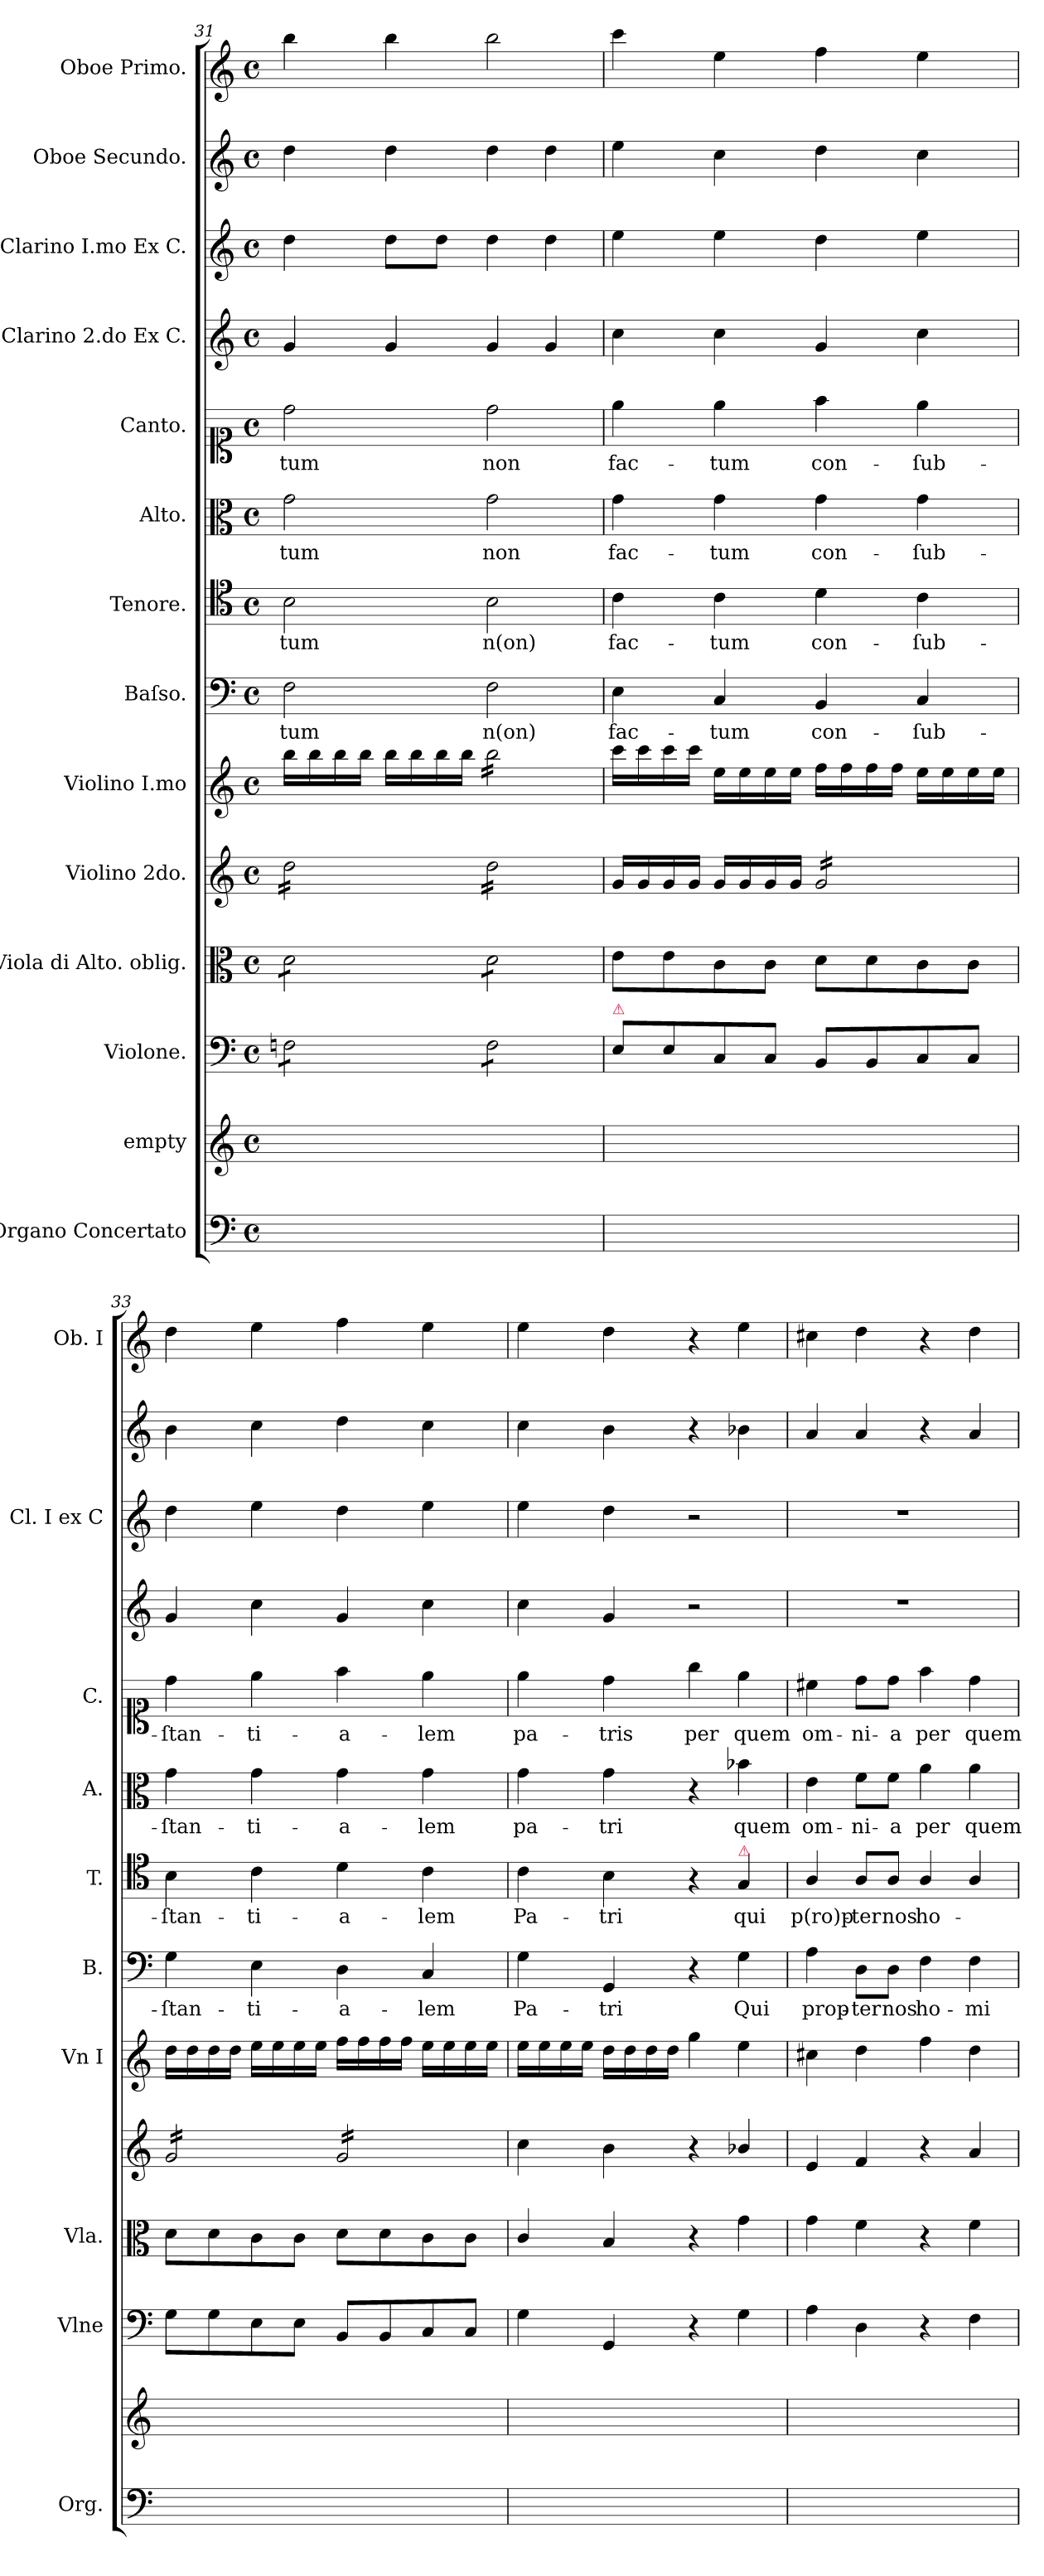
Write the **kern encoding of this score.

**kern	**kern	**kern	**kern	**kern	**kern	**kern	**text	**kern	**text	**kern	**text	**kern	**text	**kern	**kern	**kern	**kern
*part14	*part13	*part12	*part11	*part10	*part9	*part8	*part8	*part7	*part7	*part6	*part6	*part5	*part5	*part4	*part3	*part2	*part1
*staff14	*staff13	*staff12	*staff11	*staff10	*staff9	*staff8	*staff8	*staff7	*staff7	*staff6	*staff6	*staff5	*staff5	*staff4	*staff3	*staff2	*staff1
*I"Organo Concertato	*I"empty	*I"Violone.	*I"Viola di Alto. oblig.	*I"Violino 2do.	*I"Violino I.mo	*I"Baſso.	*	*I"Tenore.	*	*I"Alto.	*	*I"Canto.	*	*I"Clarino 2.do Ex C.	*I"Clarino I.mo Ex C.	*I"Oboe Secundo.	*I"Oboe Primo.
*I'Org.	*	*I'Vlne	*I'Vla.	*	*I'Vn I	*I'B.	*	*I'T.	*	*I'A.	*	*I'C.	*	*	*I'Cl. I ex C	*	*I'Ob. I
*clefF4	*clefG2	*clefF4	*clefC3	*clefG2	*clefG2	*clefF4	*	*clefC4	*	*clefC3	*	*clefC1	*	*clefG2	*clefG2	*clefG2	*clefG2
*k[]	*k[]	*k[]	*k[]	*k[]	*k[]	*k[]	*	*k[]	*	*k[]	*	*k[]	*	*k[]	*k[]	*k[]	*k[]
*C:	*C:	*C:	*C:	*C:	*C:	*C:	*	*C:	*	*C:	*	*C:	*	*C:	*C:	*C:	*C:
*M4/4	*M4/4	*M4/4	*M4/4	*M4/4	*M4/4	*M4/4	*	*M4/4	*	*M4/4	*	*M4/4	*	*M4/4	*M4/4	*M4/4	*M4/4
*met(c)	*met(c)	*met(c)	*met(c)	*met(c)	*met(c)	*met(c)	*	*met(c)	*	*met(c)	*	*met(c)	*	*met(c)	*met(c)	*met(c)	*met(c)
=31	=31	=31	=31	=31	=31	=31	=31	=31	=31	=31	=31	=31	=31	=31	=31	=31	=31
*	*	*tremolo	*	*	*	*	*	*	*	*	*	*	*	*	*	*	*
*	*	*	*tremolo	*	*	*	*	*	*	*	*	*	*	*	*	*	*
*	*	*	*	*tremolo	*	*	*	*	*	*	*	*	*	*	*	*	*
1ryy	1ryy	8Fn\L	8d\L	16dd\LL	16bb\LL	2F\	-tum	2B\	-tum	2g\	-tum	2dd\	-tum	4g/	4dd\	4dd\	4bb\
.	.	.	.	16dd\	16bb\	.	.	.	.	.	.	.	.	.	.	.	.
.	.	8Fn\	8d\	16dd\	16bb\	.	.	.	.	.	.	.	.	.	.	.	.
.	.	.	.	16dd\	16bb\JJ	.	.	.	.	.	.	.	.	.	.	.	.
.	.	8Fn\	8d\	16dd\	16bb\LL	.	.	.	.	.	.	.	.	4g/	8dd\L	4dd\	4bb\
.	.	.	.	16dd\	16bb\	.	.	.	.	.	.	.	.	.	.	.	.
.	.	8Fn\J	8d\J	16dd\	16bb\	.	.	.	.	.	.	.	.	.	8dd\J	.	.
.	.	.	.	16dd\JJ	16bb\JJ	.	.	.	.	.	.	.	.	.	.	.	.
*	*	*	*	*	*tremolo	*	*	*	*	*	*	*	*	*	*	*	*
.	.	8F\L	8d\L	16dd\LL	16bb\LL	2F\	n(on)	2B\	n(on)	2g\	non	2dd\	non	4g/	4dd\	4dd\	2bb\
.	.	.	.	16dd\	16bb\	.	.	.	.	.	.	.	.	.	.	.	.
.	.	8F\	8d\	16dd\	16bb\	.	.	.	.	.	.	.	.	.	.	.	.
.	.	.	.	16dd\	16bb\	.	.	.	.	.	.	.	.	.	.	.	.
.	.	8F\	8d\	16dd\	16bb\	.	.	.	.	.	.	.	.	4g/	4dd\	4dd\	.
.	.	.	.	16dd\	16bb\	.	.	.	.	.	.	.	.	.	.	.	.
.	.	8F\J	8d\J	16dd\	16bb\	.	.	.	.	.	.	.	.	.	.	.	.
*	*	*	*Xtremolo	*	*	*	*	*	*	*	*	*	*	*	*	*	*
*	*	*Xtremolo	*	*	*	*	*	*	*	*	*	*	*	*	*	*	*
.	.	.	.	16dd\JJ	16bb\JJ	.	.	.	.	.	.	.	.	.	.	.	.
*	*	*	*	*	*Xtremolo	*	*	*	*	*	*	*	*	*	*	*	*
*	*	*	*	*Xtremolo	*	*	*	*	*	*	*	*	*	*	*	*	*
=32	=32	=32	=32	=32	=32	=32	=32	=32	=32	=32	=32	=32	=32	=32	=32	=32	=32
!	!	!LO:TX:a:color=crimson:t=⚠	!	!	!	!	!	!	!	!	!	!	!	!	!	!	!
1ryy	1ryy	8E\L	8e\L	16g/LL	16ccc\LL	4E\	fac-	4c\	fac-	4g\	fac-	4ee\	fac-	4cc\	4ee\	4ee\	4ccc\
.	.	.	.	16g/	16ccc\	.	.	.	.	.	.	.	.	.	.	.	.
.	.	8E\	8e\	16g/	16ccc\	.	.	.	.	.	.	.	.	.	.	.	.
.	.	.	.	16g/JJ	16ccc\JJ	.	.	.	.	.	.	.	.	.	.	.	.
.	.	8C/	8c\	16g/LL	16ee\LL	4C/	-tum	4c\	-tum	4g\	-tum	4ee\	-tum	4cc\	4ee\	4cc\	4ee\
.	.	.	.	16g/	16ee\	.	.	.	.	.	.	.	.	.	.	.	.
.	.	8C/J	8c\J	16g/	16ee\	.	.	.	.	.	.	.	.	.	.	.	.
.	.	.	.	16g/JJ	16ee\JJ	.	.	.	.	.	.	.	.	.	.	.	.
*	*	*	*	*tremolo	*	*	*	*	*	*	*	*	*	*	*	*	*
.	.	8BB/L	8d\L	16g/LL	16ff\LL	4BB/	con-	4d\	con-	4g\	con-	4ff\	con-	4g/	4dd\	4dd\	4ff\
.	.	.	.	16g/	16ff\	.	.	.	.	.	.	.	.	.	.	.	.
.	.	8BB/	8d\	16g/	16ff\	.	.	.	.	.	.	.	.	.	.	.	.
.	.	.	.	16g/	16ff\JJ	.	.	.	.	.	.	.	.	.	.	.	.
.	.	8C/	8c\	16g/	16ee\LL	4C/	-ſub-	4c\	-ſub-	4g\	-ſub-	4ee\	-ſub-	4cc\	4ee\	4cc\	4ee\
.	.	.	.	16g/	16ee\	.	.	.	.	.	.	.	.	.	.	.	.
.	.	8C/J	8c\J	16g/	16ee\	.	.	.	.	.	.	.	.	.	.	.	.
.	.	.	.	16g/JJ	16ee\JJ	.	.	.	.	.	.	.	.	.	.	.	.
=33	=33	=33	=33	=33	=33	=33	=33	=33	=33	=33	=33	=33	=33	=33	=33	=33	=33
1ryy	1ryy	8G\L	8d\L	16g/LL	16dd\LL	4G\	-ſtan-	4B\	-ſtan-	4g\	-ſtan-	4dd\	-ſtan-	4g/	4dd\	4b\	4dd\
.	.	.	.	16g/	16dd\	.	.	.	.	.	.	.	.	.	.	.	.
.	.	8G\	8d\	16g/	16dd\	.	.	.	.	.	.	.	.	.	.	.	.
.	.	.	.	16g/	16dd\JJ	.	.	.	.	.	.	.	.	.	.	.	.
.	.	8E\	8c\	16g/	16ee\LL	4E\	-ti-	4c\	-ti-	4g\	-ti-	4ee\	-ti-	4cc\	4ee\	4cc\	4ee\
.	.	.	.	16g/	16ee\	.	.	.	.	.	.	.	.	.	.	.	.
.	.	8E\J	8c\J	16g/	16ee\	.	.	.	.	.	.	.	.	.	.	.	.
.	.	.	.	16g/JJ	16ee\JJ	.	.	.	.	.	.	.	.	.	.	.	.
.	.	8BB/L	8d\L	16g/LL	16ff\LL	4D\	-a-	4d\	-a-	4g\	-a-	4ff\	-a-	4g/	4dd\	4dd\	4ff\
.	.	.	.	16g/	16ff\	.	.	.	.	.	.	.	.	.	.	.	.
.	.	8BB/	8d\	16g/	16ff\	.	.	.	.	.	.	.	.	.	.	.	.
.	.	.	.	16g/	16ff\JJ	.	.	.	.	.	.	.	.	.	.	.	.
.	.	8C/	8c\	16g/	16ee\LL	4C/	-lem	4c\	-lem	4g\	-lem	4ee\	-lem	4cc\	4ee\	4cc\	4ee\
.	.	.	.	16g/	16ee\	.	.	.	.	.	.	.	.	.	.	.	.
.	.	8C/J	8c\J	16g/	16ee\	.	.	.	.	.	.	.	.	.	.	.	.
.	.	.	.	16g/JJ	16ee\JJ	.	.	.	.	.	.	.	.	.	.	.	.
*	*	*	*	*Xtremolo	*	*	*	*	*	*	*	*	*	*	*	*	*
=34	=34	=34	=34	=34	=34	=34	=34	=34	=34	=34	=34	=34	=34	=34	=34	=34	=34
1ryy	1ryy	4G\	4c/	4cc\	16ee\LL	4G\	Pa-	4c\	Pa-	4g\	pa-	4ee\	pa-	4cc\	4ee\	4cc\	4ee\
.	.	.	.	.	16ee\	.	.	.	.	.	.	.	.	.	.	.	.
.	.	.	.	.	16ee\	.	.	.	.	.	.	.	.	.	.	.	.
.	.	.	.	.	16ee\JJ	.	.	.	.	.	.	.	.	.	.	.	.
.	.	4GG/	4B/	4b\	16dd\LL	4GG/	-tri	4B\	-tri	4g\	-tri	4dd\	-tris	4g/	4dd\	4b\	4dd\
.	.	.	.	.	16dd\	.	.	.	.	.	.	.	.	.	.	.	.
.	.	.	.	.	16dd\	.	.	.	.	.	.	.	.	.	.	.	.
.	.	.	.	.	16dd\JJ	.	.	.	.	.	.	.	.	.	.	.	.
.	.	4r	4r	4r	4gg\	4r	.	4r	.	4r	.	4gg\	per	2r	2r	4r	4r
!	!	!	!	!	!	!	!	!LO:TX:a:color=crimson:t=⚠	!	!	!	!	!	!	!	!	!
.	.	4G\	4g\	4b-X/	4ee\	4G\	Qui	4G/	qui	4b-X\	quem	4ee\	quem	.	.	4b-X\	4ee\
=35	=35	=35	=35	=35	=35	=35	=35	=35	=35	=35	=35	=35	=35	=35	=35	=35	=35
1ryy	1ryy	4A\	4g\	4e/	4cc#X\	4A\	prop-	4A/	p(ro)p-	4e\	om-	4cc#X\	om-	1r	1r	4a/	4cc#X\
.	.	4D\	4f\	4f/	4dd\	8D\L	-ter	8A/L	-ter	8f\L	-ni-	8dd\L	-ni-	.	.	4a/	4dd\
.	.	.	.	.	.	8D\J	nos	8A/J	nos	8f\J	-a	8dd\J	-a	.	.	.	.
.	.	4r	4r	4r	4ff\	4F\	ho-	4A/	ho-	4a\	per	4ff\	per	.	.	4r	4r
.	.	4F\	4f\	4a/	4dd\	4F\	-mi-	4A/	.	4a\	quem	4dd\	quem	.	.	4a/	4dd\
=	=	=	=	=	=	=	=	=	=	=	=	=	=	=	=	=	=
*-	*-	*-	*-	*-	*-	*-	*-	*-	*-	*-	*-	*-	*-	*-	*-	*-	*-
